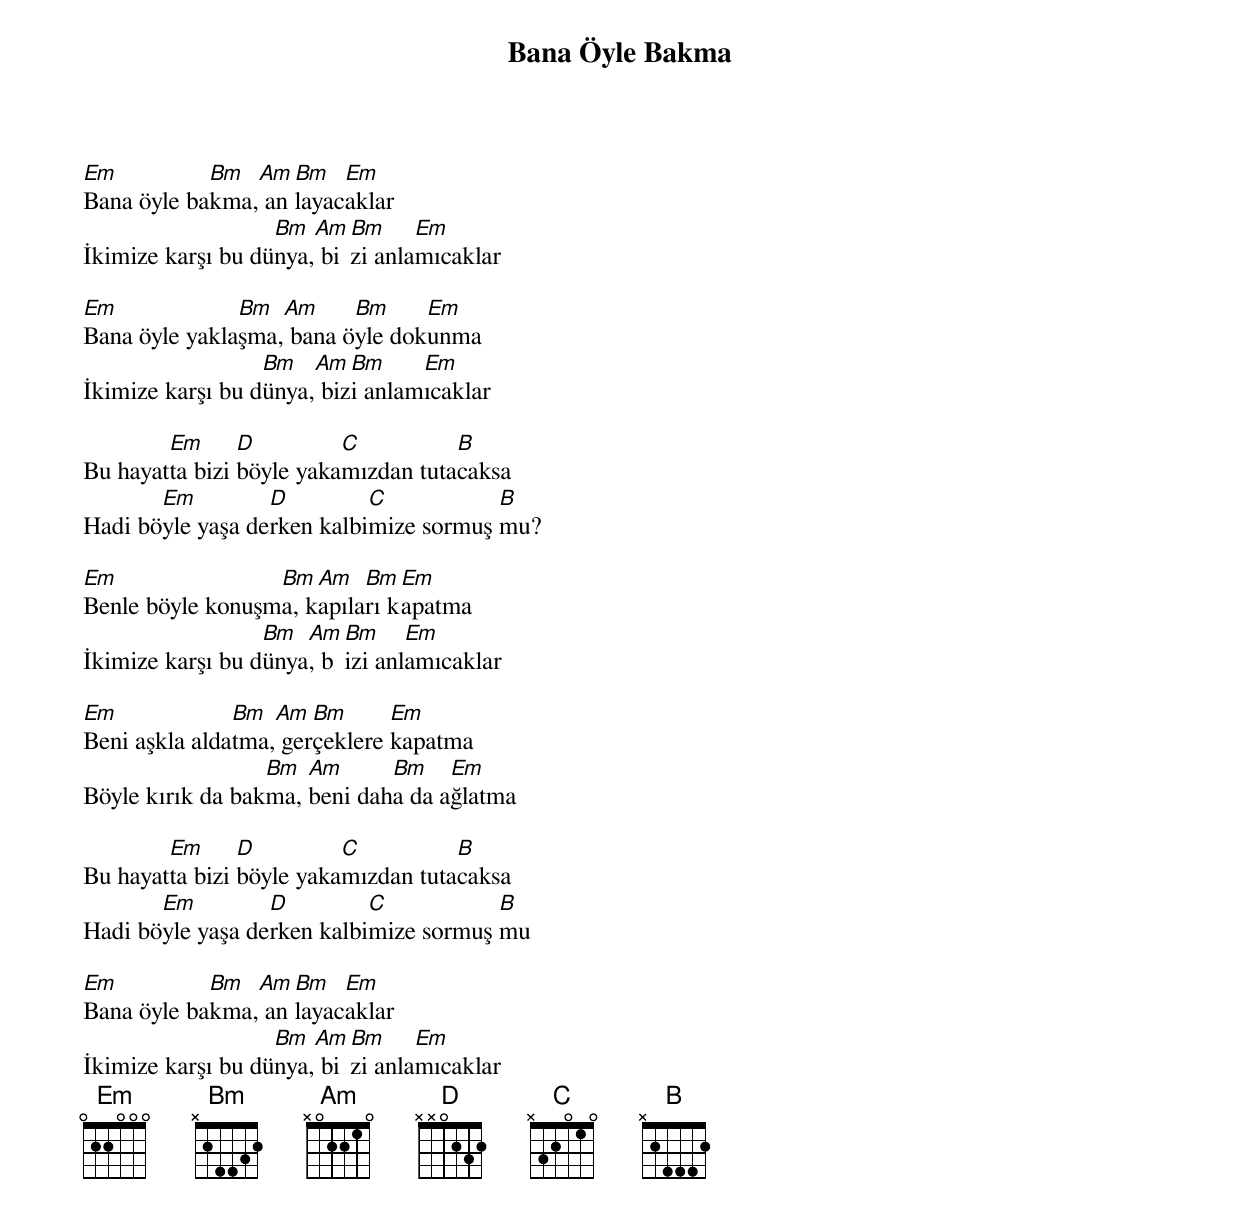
{title: Bana Öyle Bakma}
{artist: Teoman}

Em          Bm  Am Bm   Em
Bana öyle bakma, anlayacaklar
                   Bm  Am Bm     Em
İkimize karşı bu dünya, bizi anlamıcaklar

Em             Bm  Am     Bm     Em
Bana öyle yaklaşma, bana öyle dokunma
                  Bm   Am  Bm     Em
İkimize karşı bu dünya, bizi anlamıcaklar

        Em      D         C          B
Bu hayatta bizi böyle yakamızdan tutacaksa
       Em         D         C           B
Hadi böyle yaşa derken kalbimize sormuş mu?

Em                Bm  Am   Bm  Em
Benle böyle konuşma, kapıları kapatma
                  Bm  Am Bm     Em
İkimize karşı bu dünya, bizi anlamıcaklar

Em             Bm  Am  Bm      Em
Beni aşkla aldatma, gerçeklere kapatma
                  Bm  Am      Bm    Em
Böyle kırık da bakma, beni daha da ağlatma

        Em      D         C          B
Bu hayatta bizi böyle yakamızdan tutacaksa
       Em         D         C           B
Hadi böyle yaşa derken kalbimize sormuş mu

Em          Bm  Am Bm   Em
Bana öyle bakma, anlayacaklar
                   Bm  Am Bm     Em
İkimize karşı bu dünya, bizi anlamıcaklar
